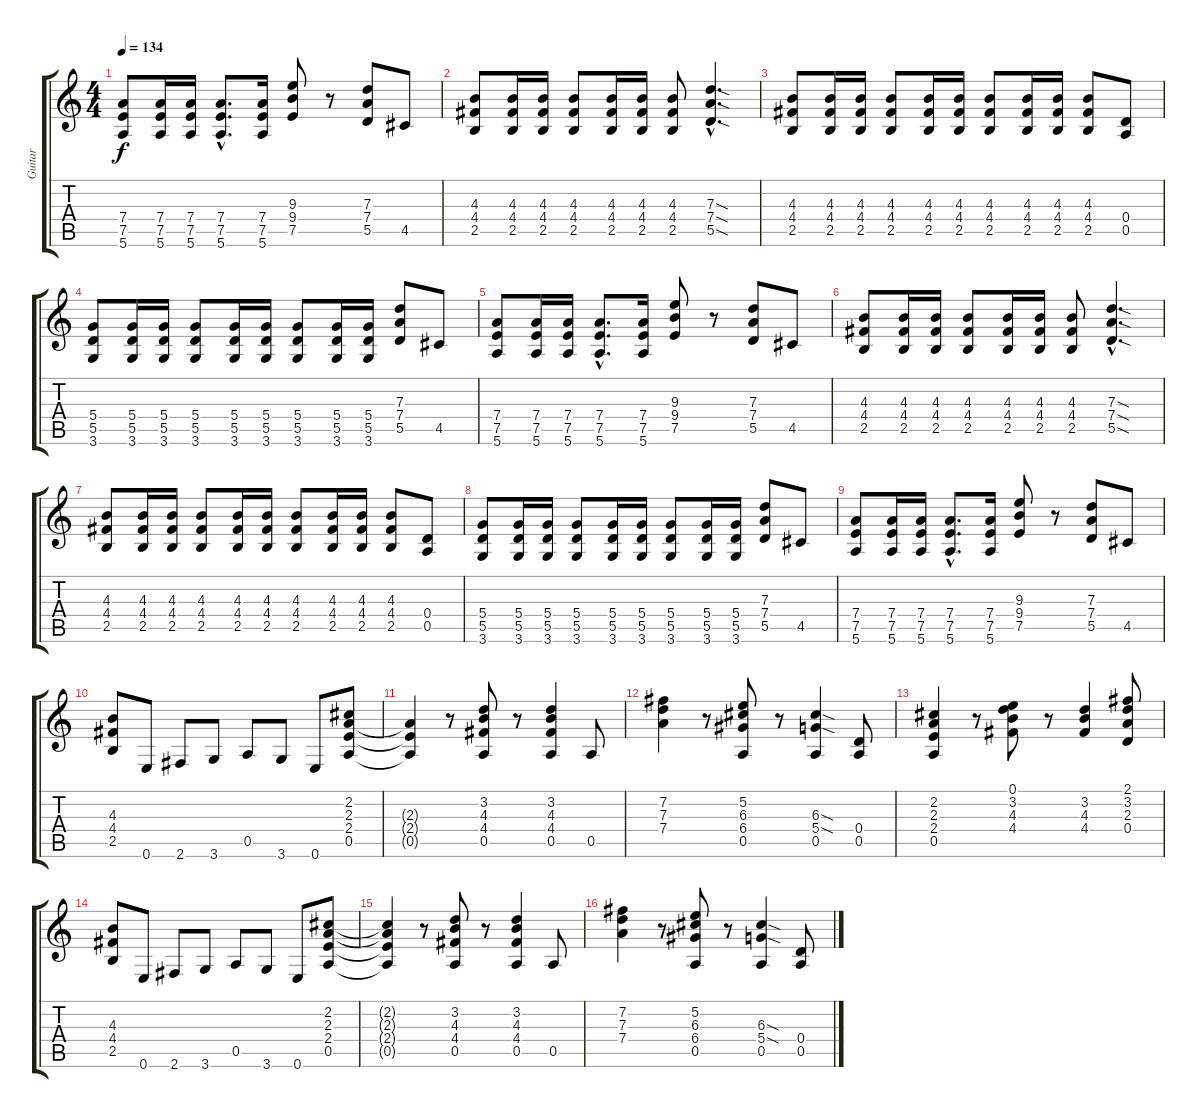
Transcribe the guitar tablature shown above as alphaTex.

\track ("Guitar " "Guitar ") {instrument distortionguitar}
\staff {score tabs}
\tuning (E4 B3 G3 D3 A2 E2) {hide}
\ts (4 4)
\tempo 134
\clef g2
\ks c
(7.4 7.5 5.6).8{dy f} (7.4 7.5 5.6).16 (7.4 7.5 5.6).16 (7.4{hac} 7.5{hac} 5.6{hac}).8{d} (7.4 7.5 5.6).16 (9.3 9.4 7.5).8 r.8 (7.3 7.4 5.5).8 4.5.8 |
(4.3 4.4 2.5).8 (4.3 4.4 2.5).16 (4.3 4.4 2.5).16 (4.3 4.4 2.5).8 (4.3 4.4 2.5).16 (4.3 4.4 2.5).16 (4.3 4.4 2.5).8 (7.3{sod hac} 7.4{sod hac} 5.5{sod hac}).4{d} |
(4.3 4.4 2.5).8 (4.3 4.4 2.5).16 (4.3 4.4 2.5).16 (4.3 4.4 2.5).8 (4.3 4.4 2.5).16 (4.3 4.4 2.5).16 (4.3 4.4 2.5).8 (4.3 4.4 2.5).16 (4.3 4.4 2.5).16 (4.3 4.4 2.5).8 (0.4 0.5).8 |
(5.4 5.5 3.6).8 (5.4 5.5 3.6).16 (5.4 5.5 3.6).16 (5.4 5.5 3.6).8 (5.4 5.5 3.6).16 (5.4 5.5 3.6).16 (5.4 5.5 3.6).8 (5.4 5.5 3.6).16 (5.4 5.5 3.6).16 (7.3 7.4 5.5).8 4.5.8 |
(7.4 7.5 5.6).8 (7.4 7.5 5.6).16 (7.4 7.5 5.6).16 (7.4{hac} 7.5{hac} 5.6{hac}).8{d} (7.4 7.5 5.6).16 (9.3 9.4 7.5).8 r.8 (7.3 7.4 5.5).8 4.5.8 |
(4.3 4.4 2.5).8 (4.3 4.4 2.5).16 (4.3 4.4 2.5).16 (4.3 4.4 2.5).8 (4.3 4.4 2.5).16 (4.3 4.4 2.5).16 (4.3 4.4 2.5).8 (7.3{sod hac} 7.4{sod hac} 5.5{sod hac}).4{d} |
(4.3 4.4 2.5).8 (4.3 4.4 2.5).16 (4.3 4.4 2.5).16 (4.3 4.4 2.5).8 (4.3 4.4 2.5).16 (4.3 4.4 2.5).16 (4.3 4.4 2.5).8 (4.3 4.4 2.5).16 (4.3 4.4 2.5).16 (4.3 4.4 2.5).8 (0.4 0.5).8 |
(5.4 5.5 3.6).8 (5.4 5.5 3.6).16 (5.4 5.5 3.6).16 (5.4 5.5 3.6).8 (5.4 5.5 3.6).16 (5.4 5.5 3.6).16 (5.4 5.5 3.6).8 (5.4 5.5 3.6).16 (5.4 5.5 3.6).16 (7.3 7.4 5.5).8 4.5.8 |
(7.4 7.5 5.6).8 (7.4 7.5 5.6).16 (7.4 7.5 5.6).16 (7.4{hac} 7.5{hac} 5.6{hac}).8{d} (7.4 7.5 5.6).16 (9.3 9.4 7.5).8 r.8 (7.3 7.4 5.5).8 4.5.8 |
(4.3 4.4 2.5).8 0.6.8 2.6.8 3.6.8 0.5.8 3.6.8 0.6.8 (2.2 2.3 2.4 0.5).8 |
(2.3{t} 2.4{t} 0.5{t}).4 r.8 (3.2 4.3 4.4 0.5).8 r.8 (3.2 4.3 4.4 0.5).4 0.5.8 |
(7.2 7.3 7.4).4 r.8 (5.2 6.3 6.4 0.5).8 r.8 (6.3{sod} 5.4{sod} 0.5).4 (0.4 0.5).8 |
(2.2 2.3 2.4 0.5).4 r.8 (0.1 3.2 4.3 4.4).8 r.8 (3.2 4.3 4.4).4 (2.1 3.2 2.3 0.4).8 |
(4.3 4.4 2.5).8 0.6.8 2.6.8 3.6.8 0.5.8 3.6.8 0.6.8 (2.2 2.3 2.4 0.5).8 |
(2.2{t} 2.3{t} 2.4{t} 0.5{t}).4 r.8 (3.2 4.3 4.4 0.5).8 r.8 (3.2 4.3 4.4 0.5).4 0.5.8 |
(7.2 7.3 7.4).4 r.8 (5.2 6.3 6.4 0.5).8 r.8 (6.3{sod} 5.4{sod} 0.5).4 (0.4 0.5).8
